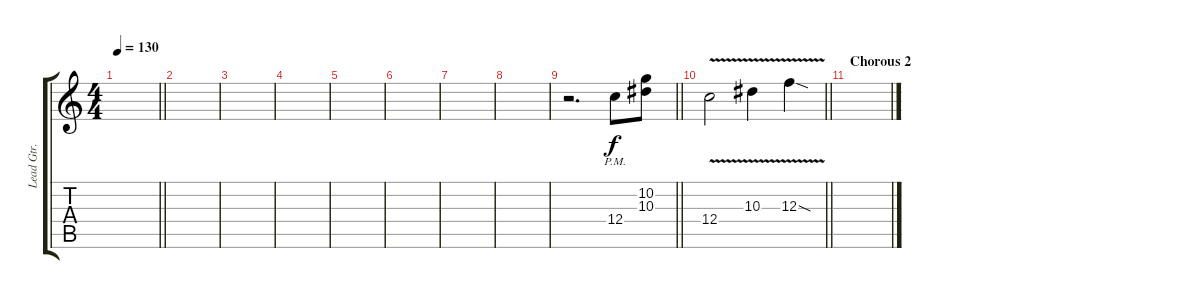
\track ("Lead Gtr." "Lead Gtr.") {instrument distortionguitar}
\staff {score tabs}
\tuning (D4 A3 F3 C3 G2 C2) {hide}
\ts (4 4)
\tempo 130
\clef g2
\barLineRight lightlight
\ks c
|
\section ("" "")
|
|
|
|
|
|
|
\barLineRight lightlight
r.2{d} 12.4{pm}.8{volume 8 balance 3} (10.2 10.3).8 |
\section ("" "")
\barLineRight lightlight
12.4{v}.2 10.3{v}.4 12.3{v sod}.4 |
\section ("" "Chorous 2")
